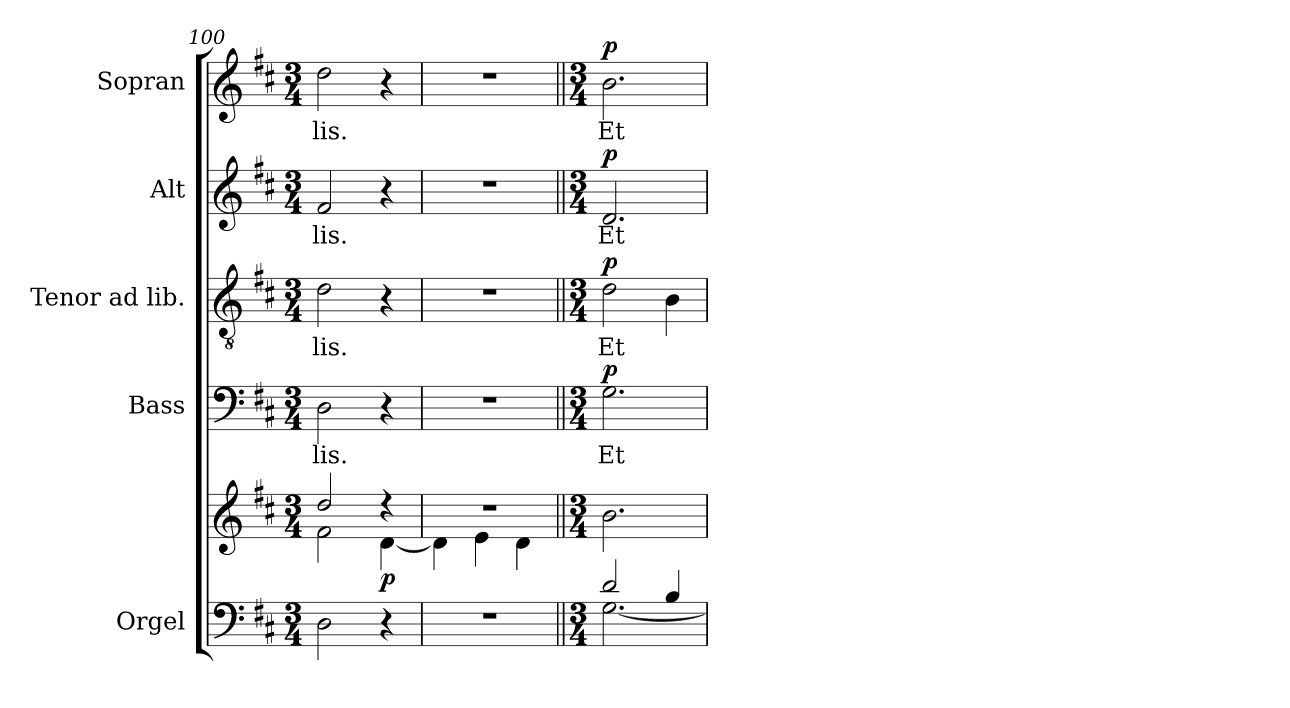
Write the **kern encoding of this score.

**kern	**kern	**dynam	**kern	**text	**dynam	**kern	**text	**dynam	**kern	**text	**dynam	**kern	**text	**dynam
*part5	*part5	*part5	*part4	*part4	*part4	*part3	*part3	*part3	*part2	*part2	*part2	*part1	*part1	*part1
*staff6	*staff5	*staff5/6	*staff4	*staff4	*staff4	*staff3	*staff3	*staff3	*staff2	*staff2	*staff2	*staff1	*staff1	*staff1
*I"Orgel	*	*	*I"Bass	*	*	*I"Tenor ad lib.	*	*	*I"Alt	*	*	*I"Sopran	*	*
*I'Org.	*	*	*I'B.	*	*	*I'T.	*	*	*I'A.	*	*	*I'S.	*	*
*clefF4	*clefG2	*	*clefF4	*	*	*clefGv2	*	*	*clefG2	*	*	*clefG2	*	*
*k[f#c#]	*k[f#c#]	*	*k[f#c#]	*	*	*k[f#c#]	*	*	*k[f#c#]	*	*	*k[f#c#]	*	*
*D:	*D:	*	*D:	*	*	*D:	*	*	*D:	*	*	*D:	*	*
*M3/4	*M3/4	*	*M3/4	*	*	*M3/4	*	*	*M3/4	*	*	*M3/4	*	*
=100	=100	=100	=100	=100	=100	=100	=100	=100	=100	=100	=100	=100	=100	=100
*	*^	*	*	*	*	*	*	*	*	*	*	*	*	*
!	!	!	!	!	!LO:LY:b	!	!	!LO:LY:b	!	!	!LO:LY:b	!	!	!LO:LY:b	!
2D\	2dd/	2f#\	.	2D\	-lis.	.	2d\	-lis.	.	2f#/	-lis.	.	2dd\	-lis.	.
!	!	!	!LO:DY:b	!	!	!	!	!	!	!	!	!	!	!	!
4r	4rcc	[<4d\	p	4r	.	.	4r	.	.	4r	.	.	4r	.	.
=101	=101	=101	=101	=101	=101	=101	=101	=101	=101	=101	=101	=101	=101	=101	=101
!	!LO:N:vis=1	!	!	!	!	!	!	!	!	!	!	!	!	!	!
2.r	2.rdd	4d\]	.	2.r	.	.	2.r	.	.	2.r	.	.	2.r	.	.
.	.	4e\	.	.	.	.	.	.	.	.	.	.	.	.	.
.	.	4d\	.	.	.	.	.	.	.	.	.	.	.	.	.
*	*v	*v	*	*	*	*	*	*	*	*	*	*	*	*	*
=102||	=102||	=102||	=102||	=102||	=102||	=102||	=102||	=102||	=102||	=102||	=102||	=102||	=102||	=102||
*M3/4	*M3/4	*	*M3/4	*	*	*M3/4	*	*	*M3/4	*	*	*M3/4	*	*
*^	*^	*	*	*	*	*	*	*	*	*	*	*	*	*
!	!	!	!	!	!	!LO:LY:b	!LO:DY:a	!	!LO:LY:b	!LO:DY:a	!	!LO:LY:b	!LO:DY:a	!	!LO:LY:b	!LO:DY:a
*	*	*v	*v	*	*	*	*	*	*	*	*	*	*	*	*	*
2d/	[<2.G\	2.b\	.	2.G\	Et	p	2d\	Et	p	2.d/	Et	p	2.b\	Et	p
4B/	.	.	.	.	.	.	4B\	.	.	.	.	.	.	.	.
*v	*v	*	*	*	*	*	*	*	*	*	*	*	*	*	*
=	=	=	=	=	=	=	=	=	=	=	=	=	=	=
*-	*-	*-	*-	*-	*-	*-	*-	*-	*-	*-	*-	*-	*-	*-
